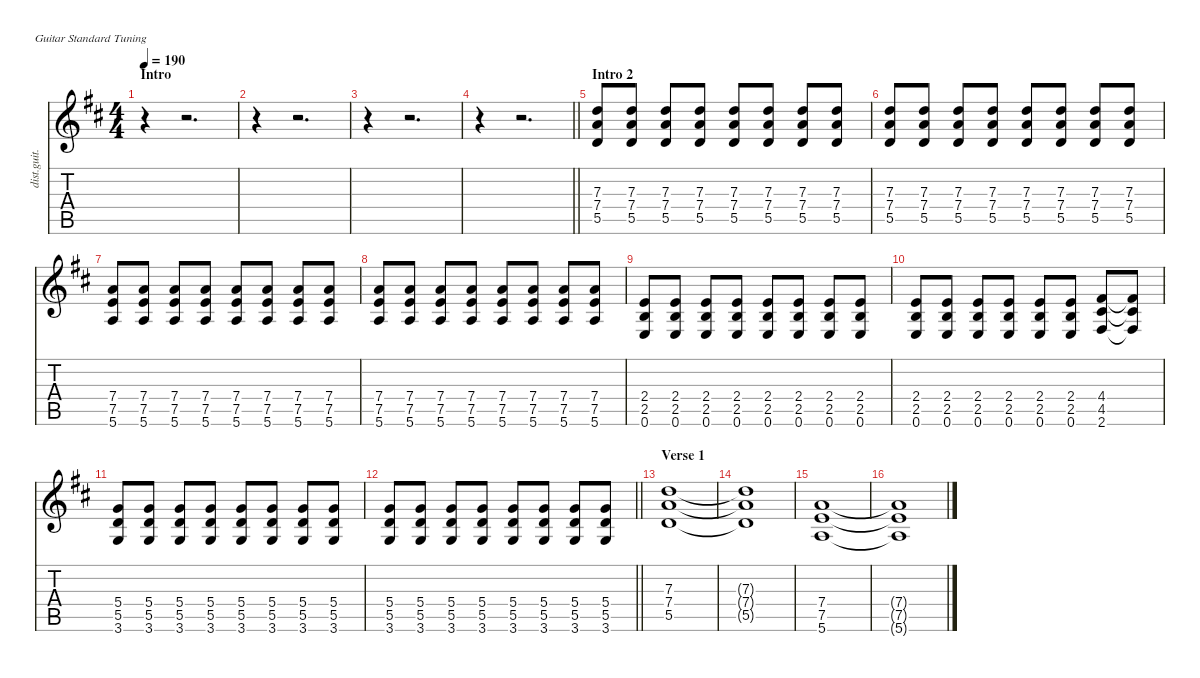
\defaultSystemsLayout 4
\hideDynamics
\bracketExtendMode nobrackets
\otherSystemsTrackNameOrientation horizontal
\track ("James Bourne" "dist.guit.") {instrument distortionguitar}
\staff {score tabs}
\tuning (E4 B3 G3 D3 A2 E2)
\ts (4 4)
\beaming (8 2 2 2 2)
\section ("" "Intro")
\tempo 190
\clef g2
\ks d
r.4{dy f instrument distortionguitar beam Down} r.2{d beam Down} |
r.4{beam Down} r.2{d beam Down} |
r.4{beam Down} r.2{d beam Down} |
\barLineRight lightlight
r.4{beam Down} r.2{d beam Down} |
\section ("" "Intro 2")
(7.3{acc forcenatural} 7.4{acc forcenatural} 5.5{acc forcenatural}).8{beam Up} (7.3{acc forcenatural} 7.4{acc forcenatural} 5.5{acc forcenatural}).8{beam Up} (7.3{acc forcenatural} 7.4{acc forcenatural} 5.5{acc forcenatural}).8{beam Up} (7.3{acc forcenatural} 7.4{acc forcenatural} 5.5{acc forcenatural}).8{beam Up} (7.3{acc forcenatural} 7.4{acc forcenatural} 5.5{acc forcenatural}).8{beam Up} (7.3{acc forcenatural} 7.4{acc forcenatural} 5.5{acc forcenatural}).8{beam Up} (7.3{acc forcenatural} 7.4{acc forcenatural} 5.5{acc forcenatural}).8{beam Up} (7.3{acc forcenatural} 7.4{acc forcenatural} 5.5{acc forcenatural}).8{beam Up} |
(7.3{acc forcenatural} 7.4{acc forcenatural} 5.5{acc forcenatural}).8{beam Up} (7.3{acc forcenatural} 7.4{acc forcenatural} 5.5{acc forcenatural}).8{beam Up} (7.3{acc forcenatural} 7.4{acc forcenatural} 5.5{acc forcenatural}).8{beam Up} (7.3{acc forcenatural} 7.4{acc forcenatural} 5.5{acc forcenatural}).8{beam Up} (7.3{acc forcenatural} 7.4{acc forcenatural} 5.5{acc forcenatural}).8{beam Up} (7.3{acc forcenatural} 7.4{acc forcenatural} 5.5{acc forcenatural}).8{beam Up} (7.3{acc forcenatural} 7.4{acc forcenatural} 5.5{acc forcenatural}).8{beam Up} (7.3{acc forcenatural} 7.4{acc forcenatural} 5.5{acc forcenatural}).8{beam Up} |
(7.4{acc forcenatural} 7.5{acc forcenatural} 5.6{acc forcenatural}).8{beam Up} (7.4{acc forcenatural} 7.5{acc forcenatural} 5.6{acc forcenatural}).8{beam Up} (7.4{acc forcenatural} 7.5{acc forcenatural} 5.6{acc forcenatural}).8{beam Up} (7.4{acc forcenatural} 7.5{acc forcenatural} 5.6{acc forcenatural}).8{beam Up} (7.4{acc forcenatural} 7.5{acc forcenatural} 5.6{acc forcenatural}).8{beam Up} (7.4{acc forcenatural} 7.5{acc forcenatural} 5.6{acc forcenatural}).8{beam Up} (7.4{acc forcenatural} 7.5{acc forcenatural} 5.6{acc forcenatural}).8{beam Up} (7.4{acc forcenatural} 7.5{acc forcenatural} 5.6{acc forcenatural}).8{beam Up} |
(7.4{acc forcenatural} 7.5{acc forcenatural} 5.6{acc forcenatural}).8{beam Up} (7.4{acc forcenatural} 7.5{acc forcenatural} 5.6{acc forcenatural}).8{beam Up} (7.4{acc forcenatural} 7.5{acc forcenatural} 5.6{acc forcenatural}).8{beam Up} (7.4{acc forcenatural} 7.5{acc forcenatural} 5.6{acc forcenatural}).8{beam Up} (7.4{acc forcenatural} 7.5{acc forcenatural} 5.6{acc forcenatural}).8{beam Up} (7.4{acc forcenatural} 7.5{acc forcenatural} 5.6{acc forcenatural}).8{beam Up} (7.4{acc forcenatural} 7.5{acc forcenatural} 5.6{acc forcenatural}).8{beam Up} (7.4{acc forcenatural} 7.5{acc forcenatural} 5.6{acc forcenatural}).8{beam Up} |
(2.4{acc forcenatural} 2.5{acc forcenatural} 0.6{acc forcenatural}).8{beam Up} (2.4{acc forcenatural} 2.5{acc forcenatural} 0.6{acc forcenatural}).8{beam Up} (2.4{acc forcenatural} 2.5{acc forcenatural} 0.6{acc forcenatural}).8{beam Up} (2.4{acc forcenatural} 2.5{acc forcenatural} 0.6{acc forcenatural}).8{beam Up} (2.4{acc forcenatural} 2.5{acc forcenatural} 0.6{acc forcenatural}).8{beam Up} (2.4{acc forcenatural} 2.5{acc forcenatural} 0.6{acc forcenatural}).8{beam Up} (2.4{acc forcenatural} 2.5{acc forcenatural} 0.6{acc forcenatural}).8{beam Up} (2.4{acc forcenatural} 2.5{acc forcenatural} 0.6{acc forcenatural}).8{beam Up} |
(2.4{acc forcenatural} 2.5{acc forcenatural} 0.6{acc forcenatural}).8{beam Up} (2.4{acc forcenatural} 2.5{acc forcenatural} 0.6{acc forcenatural}).8{beam Up} (2.4{acc forcenatural} 2.5{acc forcenatural} 0.6{acc forcenatural}).8{beam Up} (2.4{acc forcenatural} 2.5{acc forcenatural} 0.6{acc forcenatural}).8{beam Up} (2.4{acc forcenatural} 2.5{acc forcenatural} 0.6{acc forcenatural}).8{beam Up} (2.4{acc forcenatural} 2.5{acc forcenatural} 0.6{acc forcenatural}).8{beam Up} (4.4{acc #} 4.5{acc #} 2.6{acc #}).8{beam Up} (4.4{t acc #} 4.5{t acc #} 2.6{t acc #}).8{beam Up} |
(5.4{acc forcenatural} 5.5{acc forcenatural} 3.6{acc forcenatural}).8{beam Up} (5.4{acc forcenatural} 5.5{acc forcenatural} 3.6{acc forcenatural}).8{beam Up} (5.4{acc forcenatural} 5.5{acc forcenatural} 3.6{acc forcenatural}).8{beam Up} (5.4{acc forcenatural} 5.5{acc forcenatural} 3.6{acc forcenatural}).8{beam Up} (5.4{acc forcenatural} 5.5{acc forcenatural} 3.6{acc forcenatural}).8{beam Up} (5.4{acc forcenatural} 5.5{acc forcenatural} 3.6{acc forcenatural}).8{beam Up} (5.4{acc forcenatural} 5.5{acc forcenatural} 3.6{acc forcenatural}).8{beam Up} (5.4{acc forcenatural} 5.5{acc forcenatural} 3.6{acc forcenatural}).8{beam Up} |
\barLineRight lightlight
(5.4{acc forcenatural} 5.5{acc forcenatural} 3.6{acc forcenatural}).8{beam Up} (5.4{acc forcenatural} 5.5{acc forcenatural} 3.6{acc forcenatural}).8{beam Up} (5.4{acc forcenatural} 5.5{acc forcenatural} 3.6{acc forcenatural}).8{beam Up} (5.4{acc forcenatural} 5.5{acc forcenatural} 3.6{acc forcenatural}).8{beam Up} (5.4{acc forcenatural} 5.5{acc forcenatural} 3.6{acc forcenatural}).8{beam Up} (5.4{acc forcenatural} 5.5{acc forcenatural} 3.6{acc forcenatural}).8{beam Up} (5.4{acc forcenatural} 5.5{acc forcenatural} 3.6{acc forcenatural}).8{beam Up} (5.4{acc forcenatural} 5.5{acc forcenatural} 3.6{acc forcenatural}).8{beam Up} |
\section ("" "Verse 1")
(7.3{acc forcenatural} 7.4{acc forcenatural} 5.5{acc forcenatural}).1{beam Up} |
(7.3{t acc forcenatural} 7.4{t acc forcenatural} 5.5{t acc forcenatural}).1{beam Up} |
(7.4{acc forcenatural} 7.5{acc forcenatural} 5.6{acc forcenatural}).1{beam Up} |
(7.4{t acc forcenatural} 7.5{t acc forcenatural} 5.6{t acc forcenatural}).1{beam Up}
